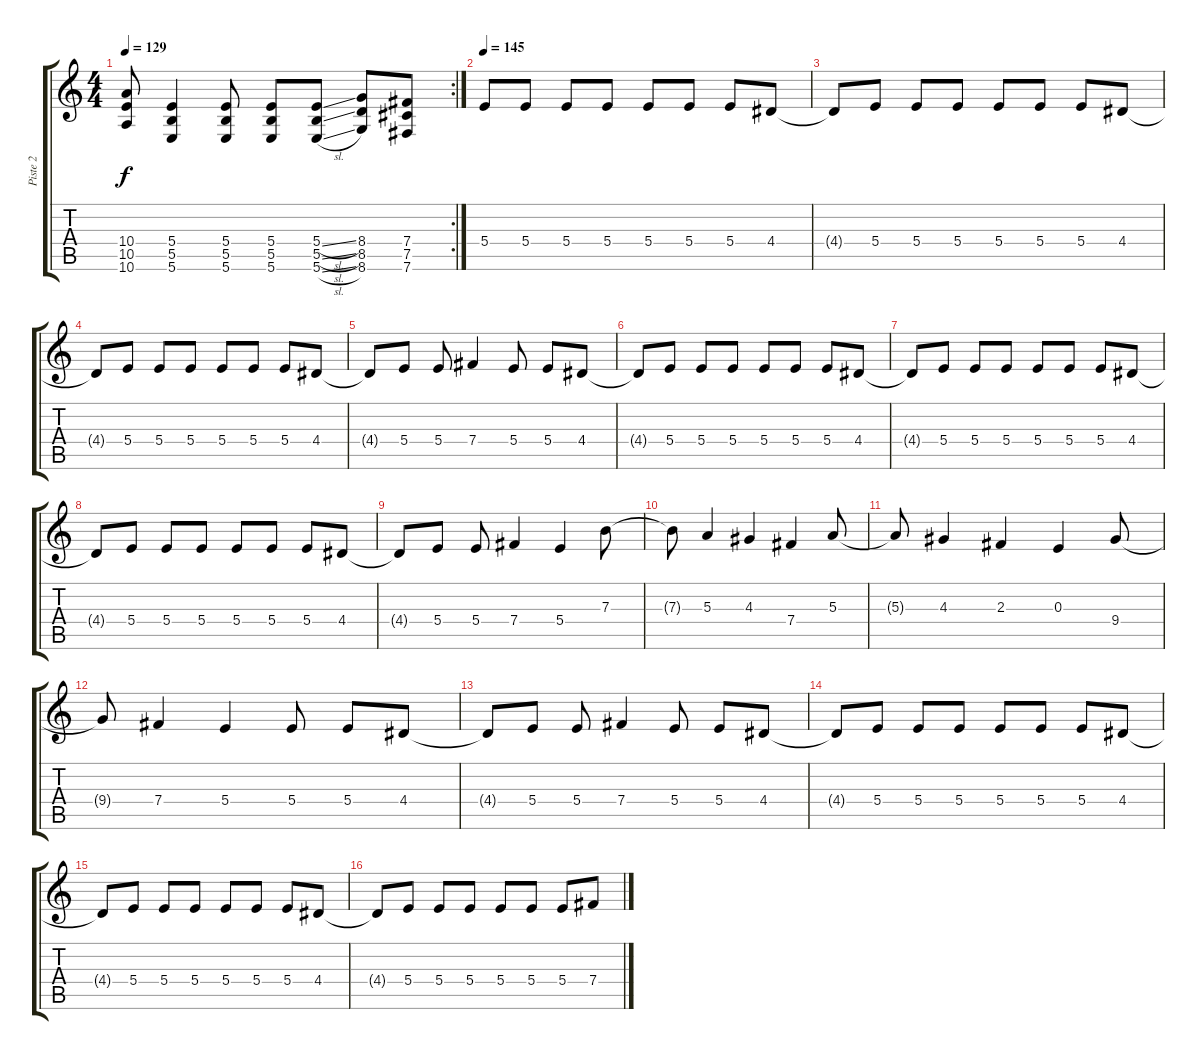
\track ("Piste 2" "Piste 2") {instrument distortionguitar}
\staff {score tabs}
\tuning (Db4 Ab3 E3 B2 Gb2 B1) {hide}
\rc 2
\ts (4 4)
\tempo 129
\clef g2
\ks c
(10.4{t} 10.5{t} 10.6{t}).8{dy f} (5.4 5.5 5.6).4 (5.4 5.5 5.6).8 (5.4 5.5 5.6).8 (5.4{sl} 5.5{sl} 5.6{sl}).8 (8.4 8.5 8.6).8 (7.4 7.5 7.6).8 |
\tempo 145
5.4.8{balance 8} 5.4.8 5.4.8 5.4.8 5.4.8 5.4.8 5.4.8 4.4.8 |
4.4{t}.8 5.4.8 5.4.8 5.4.8 5.4.8 5.4.8 5.4.8 4.4.8 |
4.4{t}.8 5.4.8 5.4.8 5.4.8 5.4.8 5.4.8 5.4.8 4.4.8 |
4.4{t}.8 5.4.8 5.4.8 7.4.4 5.4.8 5.4.8 4.4.8 |
4.4{t}.8 5.4.8 5.4.8 5.4.8 5.4.8 5.4.8 5.4.8 4.4.8 |
4.4{t}.8 5.4.8 5.4.8 5.4.8 5.4.8 5.4.8 5.4.8 4.4.8 |
4.4{t}.8 5.4.8 5.4.8 5.4.8 5.4.8 5.4.8 5.4.8 4.4.8 |
4.4{t}.8 5.4.8 5.4.8 7.4.4 5.4.4 7.3.8 |
7.3{t}.8 5.3.4 4.3.4 7.4.4 5.3.8 |
5.3{t}.8 4.3.4 2.3.4 0.3.4 9.4.8 |
9.4{t}.8 7.4.4 5.4.4 5.4.8 5.4.8 4.4.8 |
4.4{t}.8 5.4.8 5.4.8 7.4.4 5.4.8 5.4.8 4.4.8 |
4.4{t}.8 5.4.8 5.4.8 5.4.8 5.4.8 5.4.8 5.4.8 4.4.8 |
4.4{t}.8 5.4.8 5.4.8 5.4.8 5.4.8 5.4.8 5.4.8 4.4.8 |
4.4{t}.8 5.4.8 5.4.8 5.4.8 5.4.8 5.4.8 5.4.8 7.4.8
